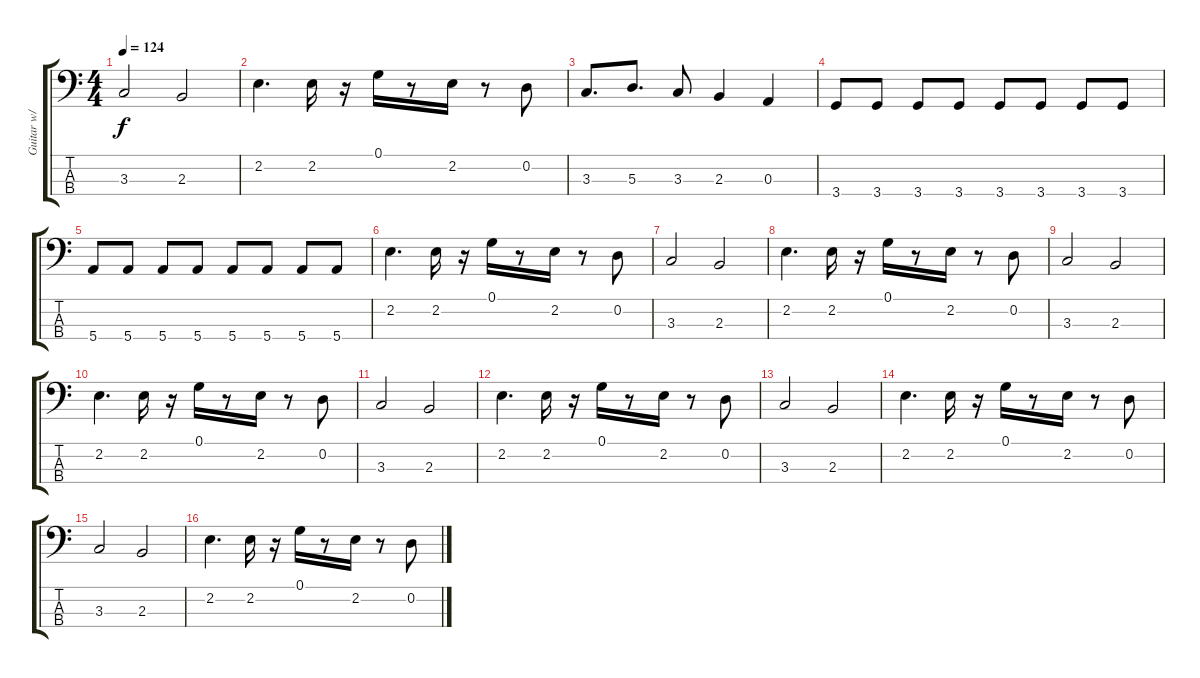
\track ("Guitar w/ Octave Bass" "Guitar w/ ") {instrument electricguitarmuted}
\staff {score tabs}
\tuning (G2 D2 A1 E1) {hide}
\ts (4 4)
\tempo 124
\clef f4
\ks c
3.3.2{dy f} 2.3.2 |
2.2.4{d} 2.2.16 r.16 0.1.16 r.8 2.2.16 r.8 0.2.8 |
3.3.8{d} 5.3.8{d} 3.3.8 2.3.4 0.3.4 |
3.4.8 3.4.8 3.4.8 3.4.8 3.4.8 3.4.8 3.4.8 3.4.8 |
5.4.8 5.4.8 5.4.8 5.4.8 5.4.8 5.4.8 5.4.8 5.4.8 |
2.2.4{d instrument electricguitarmuted} 2.2.16 r.16 0.1.16 r.8 2.2.16 r.8 0.2.8 |
3.3.2 2.3.2 |
2.2.4{d} 2.2.16 r.16 0.1.16 r.8 2.2.16 r.8 0.2.8 |
3.3.2 2.3.2 |
2.2.4{d} 2.2.16 r.16 0.1.16 r.8 2.2.16 r.8 0.2.8 |
3.3.2 2.3.2 |
2.2.4{d} 2.2.16 r.16 0.1.16 r.8 2.2.16 r.8 0.2.8 |
3.3.2 2.3.2 |
2.2.4{d} 2.2.16 r.16 0.1.16 r.8 2.2.16 r.8 0.2.8 |
3.3.2 2.3.2 |
2.2.4{d} 2.2.16 r.16 0.1.16 r.8 2.2.16 r.8 0.2.8
